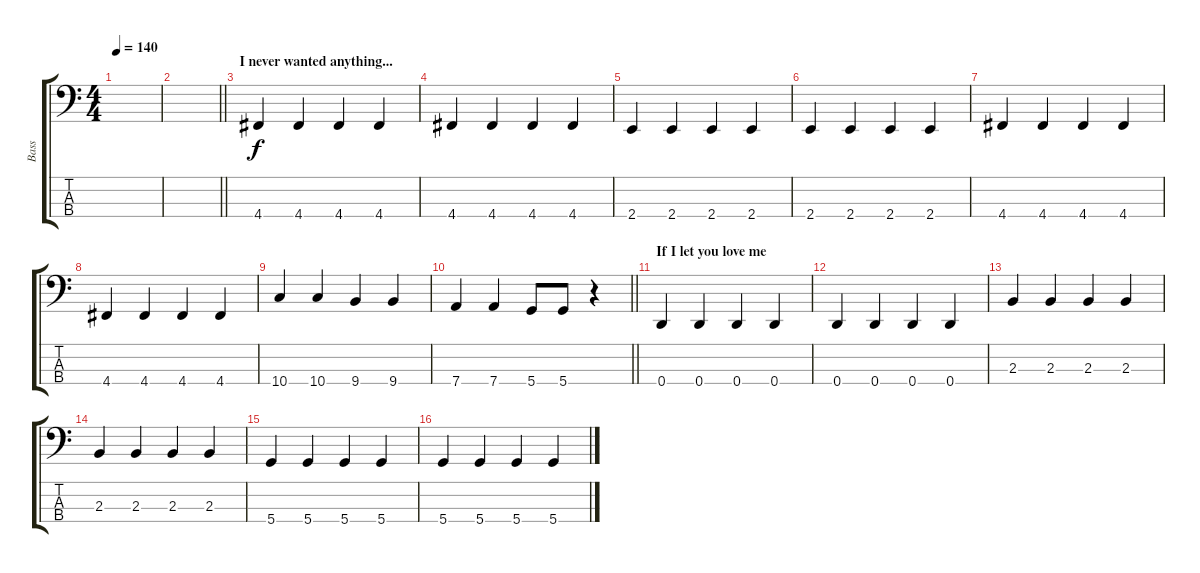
\track ("Bass" "Bass") {instrument electricbassfinger}
\staff {score tabs}
\tuning (G2 D2 A1 D1) {hide}
\ts (4 4)
\tempo 140
\clef f4
\ks c
|
\barLineRight lightlight
|
\section ("" "I never wanted anything...")
4.4.4 4.4.4 4.4.4 4.4.4 |
4.4.4 4.4.4 4.4.4 4.4.4 |
2.4.4 2.4.4 2.4.4 2.4.4 |
2.4.4 2.4.4 2.4.4 2.4.4 |
4.4.4 4.4.4 4.4.4 4.4.4 |
4.4.4 4.4.4 4.4.4 4.4.4 |
10.4.4 10.4.4 9.4.4 9.4.4 |
\barLineRight lightlight
7.4.4 7.4.4 5.4.8 5.4.8 r.4 |
\section ("" "If I let you love me")
0.4.4 0.4.4 0.4.4 0.4.4 |
0.4.4 0.4.4 0.4.4 0.4.4 |
2.3.4 2.3.4 2.3.4 2.3.4 |
2.3.4 2.3.4 2.3.4 2.3.4 |
5.4.4 5.4.4 5.4.4 5.4.4 |
5.4.4 5.4.4 5.4.4 5.4.4
